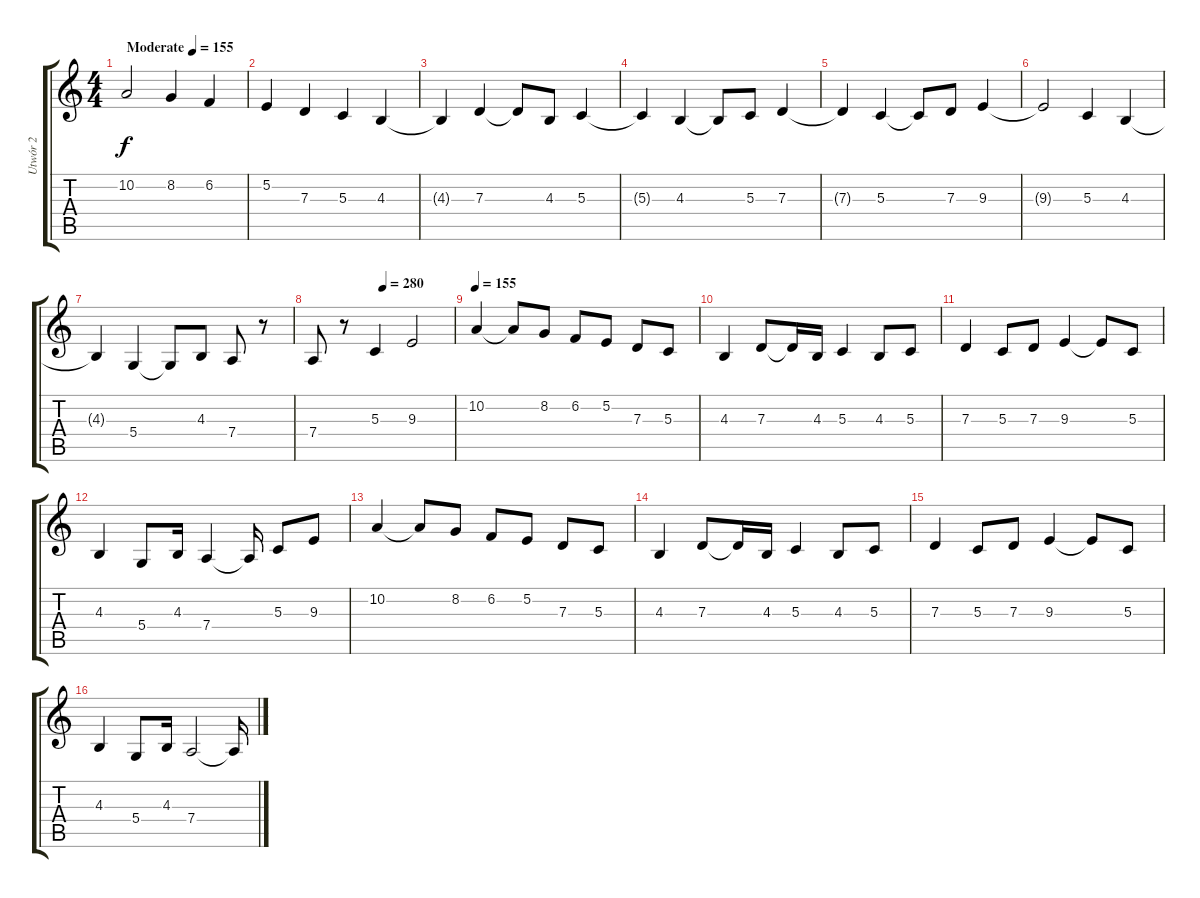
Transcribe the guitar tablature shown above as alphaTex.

\track ("Utwór 2" "Utwór 2") {instrument lead1square}
\staff {score tabs}
\tuning (E4 B3 G3 D3 A2 E2) {hide}
\ts (4 4)
\tempo (155 "Moderate")
\clef g2
\ks c
10.2.2{dy f instrument lead1square} 8.2.4 6.2.4 |
5.2.4 7.3.4 5.3.4 4.3.4 |
4.3{t}.4 7.3.4 7.3{t}.8 4.3.8 5.3.4 |
5.3{t}.4 4.3.4 4.3{t}.8 5.3.8 7.3.4 |
7.3{t}.4 5.3.4 5.3{t}.8 7.3.8 9.3.4 |
9.3{t}.2 5.3.4 4.3.4 |
4.3{t}.4 5.4.4 5.4{t}.8 4.3.8 7.4.8 r.8 |
\tempo (280 0.5)
7.4.8 r.8 5.3.4 9.3.2 |
\tempo 155
10.2.4 10.2{t}.8 8.2.8 6.2.8 5.2.8 7.3.8 5.3.8 |
4.3.4 7.3.8 7.3{t}.16 4.3.16 5.3.4 4.3.8 5.3.8 |
7.3.4 5.3.8 7.3.8 9.3.4 9.3{t}.8 5.3.8 |
4.3.4 5.4.8 4.3.16 7.4.4 7.4{t}.16 5.3.8 9.3.8 |
10.2.4 10.2{t}.8 8.2.8 6.2.8 5.2.8 7.3.8 5.3.8 |
4.3.4 7.3.8 7.3{t}.16 4.3.16 5.3.4 4.3.8 5.3.8 |
7.3.4 5.3.8 7.3.8 9.3.4 9.3{t}.8 5.3.8 |
4.3.4 5.4.8 4.3.16 7.4.2 7.4{t}.16
